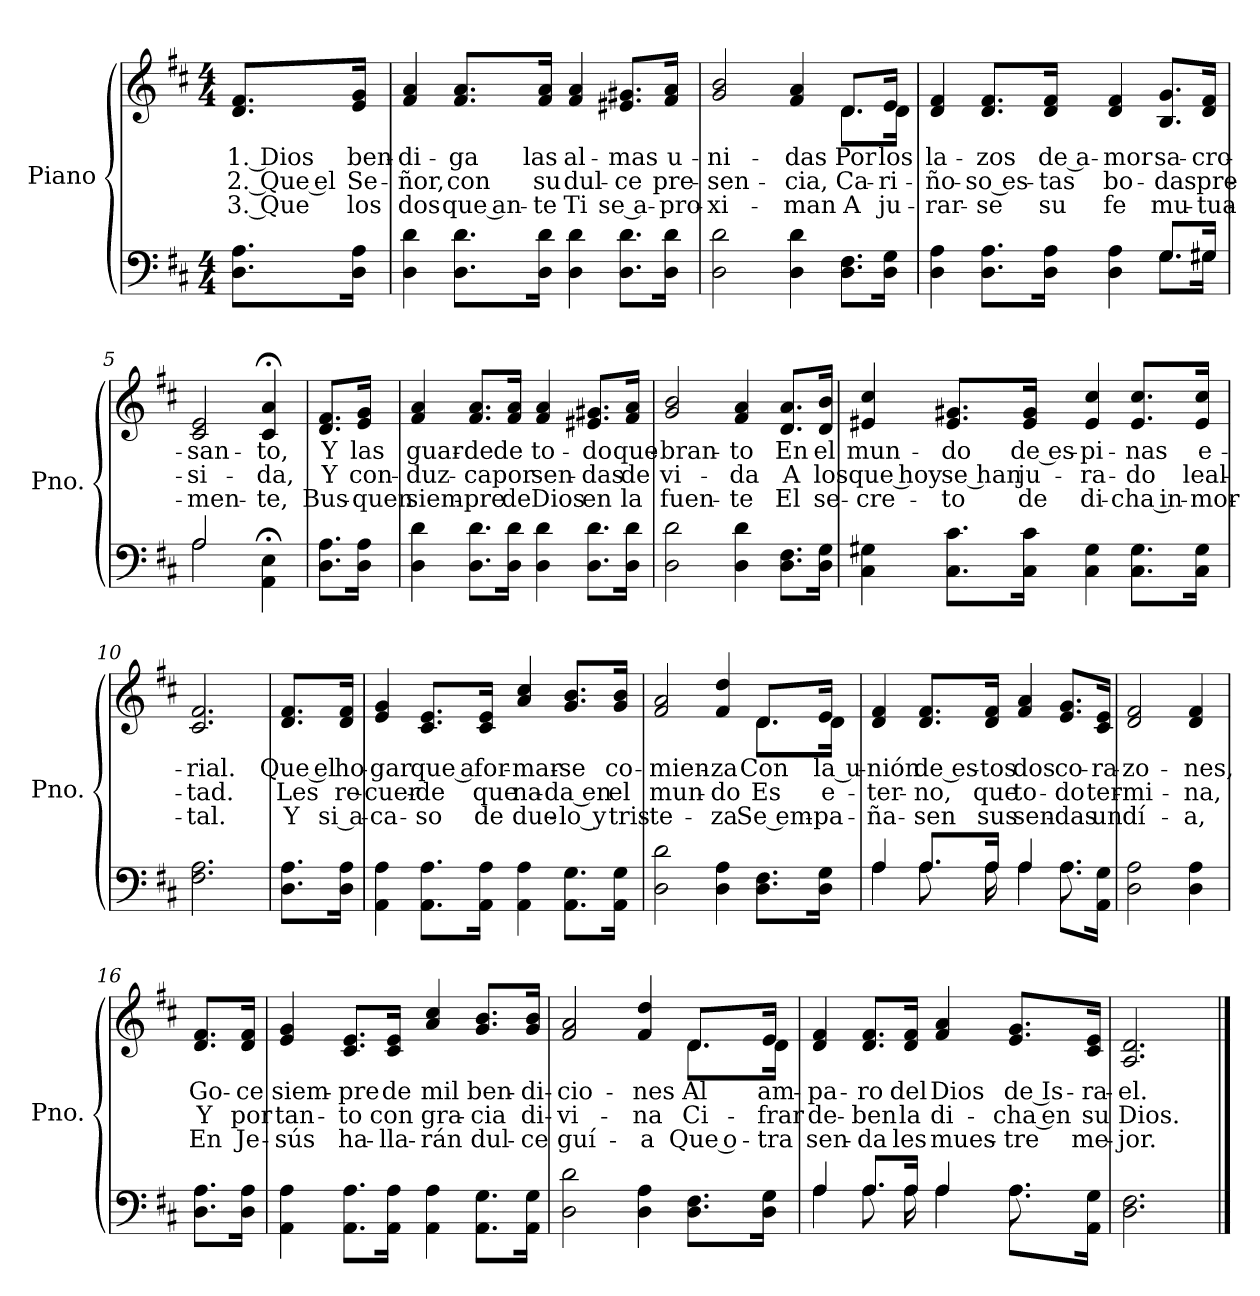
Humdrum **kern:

**kern	**kern	**text	**text	**text
*part1	*part1	*part1	*part1	*part1
*staff2	*staff1	*staff1	*staff1	*staff1
*I"Piano	*	*	*	*
*I'Pno.	*	*	*	*
*stria5	*stria5	*	*	*
*clefF4	*clefG2	*	*	*
*k[f#c#]	*k[f#c#]	*	*	*
*M4/4	*M4/4	*	*	*
=1	=1	=1	=1	=1
!	!	!LO:LY:b	!LO:LY:b	!LO:LY:b
8.D\ 8.A\L	8.d/ 8.f#/L	1. Dios	2. Que el	3. Que
!	!	!LO:LY:b	!LO:LY:b	!LO:LY:b
16D\ 16A\Jk	16e/ 16g/Jk	ben-	Se-	los
=2	=2	=2	=2	=2
!	!	!LO:LY:b	!LO:LY:b	!LO:LY:b
4D\ 4d\	4f#/ 4a/	-di-	-ñor,	dos
!	!	!LO:LY:b	!LO:LY:b	!LO:LY:b
8.D\ 8.d\L	8.f#/ 8.a/L	-ga	con	que an-
!	!	!LO:LY:b	!LO:LY:b	!LO:LY:b
16D\ 16d\Jk	16f#/ 16a/Jk	las	su	-te
!	!	!LO:LY:b	!LO:LY:b	!LO:LY:b
4D\ 4d\	4f#/ 4a/	al-	dul-	Ti
!	!	!LO:LY:b	!LO:LY:b	!LO:LY:b
8.D\ 8.d\L	8.e#X/ 8.g#X/L	-mas	-ce	se a-
!	!	!LO:LY:b	!LO:LY:b	!LO:LY:b
16D\ 16d\Jk	16f#/ 16a/Jk	u-	pre-	-pro-
=3	=3	=3	=3	=3
!	!	!LO:LY:b	!LO:LY:b	!LO:LY:b
*	*^	*	*	*
2D\ 2d\	2g/ 2b/	2.ryy	-ni-	-sen-	-xi-
!	!	!	!LO:LY:b	!LO:LY:b	!LO:LY:b
4D\ 4d\	4f#/ 4a/	.	-das	-cia,	-man
!	!	!	!LO:LY:b	!LO:LY:b	!LO:LY:b
8.D\ 8.F#\L	8.d/L	8.d\L	Por	Ca-	A
!	!	!	!LO:LY:b	!LO:LY:b	!LO:LY:b
16D\ 16G\Jk	16e/Jk	16d\Jk	los	-ri-	ju-
=4	=4	=4	=4	=4	=4
*^	*	*	*	*	*
!	!	!	!	!LO:LY:b	!LO:LY:b	!LO:LY:b
*	*	*v	*v	*	*	*
4D\ 4A\	2.ryy	4d/ 4f#/	la-	-ño-	-rar-
!	!	!	!LO:LY:b	!LO:LY:b	!LO:LY:b
8.D\ 8.A\L	.	8.d/ 8.f#/L	-zos	-so es-	-se
!	!	!	!LO:LY:b	!LO:LY:b	!LO:LY:b
16D\ 16A\Jk	.	16d/ 16f#/Jk	de a-	-tas	su
!	!	!	!LO:LY:b	!LO:LY:b	!LO:LY:b
4D\ 4A\	.	4d/ 4f#/	-mor	bo-	fe
!	!	!	!LO:LY:b	!LO:LY:b	!LO:LY:b
8.G/L	8.G\L	8.B/ 8.g/L	sa-	-das	mu-
!	!	!	!LO:LY:b	!LO:LY:b	!LO:LY:b
16G#X/Jk	16G#\Jk	16d/ 16f#/Jk	-cro-	pre-	-tua-
=5	=5	=5	=5	=5	=5
!	!	!	!LO:LY:b	!LO:LY:b	!LO:LY:b
2A/	2A\	2c#/ 2e/	-san-	-si-	-men-
!	!	!	!LO:LY:b	!LO:LY:b	!LO:LY:b
4AA\;< 4E\;<	4ryy	4c#/;< 4a/;<	-to,	-da,	-te,
!!LO:LB:g=z
=6	=6	=6	=6	=6	=6
!	!	!	!LO:LY:b	!LO:LY:b	!LO:LY:b
*v	*v	*	*	*	*
8.D\ 8.A\L	8.d/ 8.f#/L	Y	Y	Bus-
!	!	!LO:LY:b	!LO:LY:b	!LO:LY:b
16D\ 16A\Jk	16e/ 16g/Jk	las	con-	-quen
=7	=7	=7	=7	=7
!	!	!LO:LY:b	!LO:LY:b	!LO:LY:b
4D\ 4d\	4f#/ 4a/	guar-	-duz-	siem-
!	!	!LO:LY:b	!LO:LY:b	!LO:LY:b
8.D\ 8.d\L	8.f#/ 8.a/L	-de	-ca	-pre
!	!	!LO:LY:b	!LO:LY:b	!LO:LY:b
16D\ 16d\Jk	16f#/ 16a/Jk	de	por	de
!	!	!LO:LY:b	!LO:LY:b	!LO:LY:b
4D\ 4d\	4f#/ 4a/	to-	sen-	Dios
!	!	!LO:LY:b	!LO:LY:b	!LO:LY:b
8.D\ 8.d\L	8.e#X/ 8.g#X/L	-do	-das	en
!	!	!LO:LY:b	!LO:LY:b	!LO:LY:b
16D\ 16d\Jk	16f#/ 16a/Jk	que-	de	la
=8	=8	=8	=8	=8
!	!	!LO:LY:b	!LO:LY:b	!LO:LY:b
2D\ 2d\	2g/ 2b/	-bran-	vi-	fuen-
!	!	!LO:LY:b	!LO:LY:b	!LO:LY:b
4D\ 4d\	4f#/ 4a/	-to	-da	-te
!	!	!LO:LY:b	!LO:LY:b	!LO:LY:b
8.D\ 8.F#\L	8.d/ 8.a/L	En	A	El
!	!	!LO:LY:b	!LO:LY:b	!LO:LY:b
16D\ 16G\Jk	16d/ 16b/Jk	el	los	se-
=9	=9	=9	=9	=9
!	!	!LO:LY:b	!LO:LY:b	!LO:LY:b
4C#\ 4G#X\	4e#X/ 4cc#/	mun-	que hoy	-cre-
!	!	!LO:LY:b	!LO:LY:b	!LO:LY:b
8.C#\ 8.c#\L	8.e#/ 8.g#X/L	-do	se han	-to
!	!	!LO:LY:b	!LO:LY:b	!LO:LY:b
16C#\ 16c#\Jk	16e#/ 16g#/Jk	de es-	ju-	de
!	!	!LO:LY:b	!LO:LY:b	!LO:LY:b
4C#\ 4G#\	4e#/ 4cc#/	-pi-	-ra-	di-
!	!	!LO:LY:b	!LO:LY:b	!LO:LY:b
8.C#\ 8.G#\L	8.e#/ 8.cc#/L	-nas	-do	-cha in-
!	!	!LO:LY:b	!LO:LY:b	!LO:LY:b
16C#\ 16G#\Jk	16e#/ 16cc#/Jk	e-	leal-	-mor-
=10	=10	=10	=10	=10
!	!	!LO:LY:b	!LO:LY:b	!LO:LY:b
2.F#\ 2.A\	2.c#/ 2.f#/	-rial.	-tad.	-tal.
!!LO:LB:g=z
=11	=11	=11	=11	=11
!	!	!LO:LY:b	!LO:LY:b	!LO:LY:b
8.D\ 8.A\L	8.d/ 8.f#/L	Que el	Les	Y
!	!	!LO:LY:b	!LO:LY:b	!LO:LY:b
16D\ 16A\Jk	16d/ 16f#/Jk	ho-	re-	si a-
=12	=12	=12	=12	=12
!	!	!LO:LY:b	!LO:LY:b	!LO:LY:b
4AA\ 4A\	4e/ 4g/	-gar	-cuer-	-ca-
!	!	!LO:LY:b	!LO:LY:b	!LO:LY:b
8.AA\ 8.A\L	8.c#/ 8.e/L	que a	-de	-so
!	!	!LO:LY:b	!LO:LY:b	!LO:LY:b
16AA\ 16A\Jk	16c#/ 16e/Jk	for-	que	de
!	!	!LO:LY:b	!LO:LY:b	!LO:LY:b
4AA\ 4A\	4a/ 4cc#/	-mar-	na-	due-
!	!	!LO:LY:b	!LO:LY:b	!LO:LY:b
8.AA\ 8.G\L	8.g/ 8.b/L	-se	-da en	-lo y
!	!	!LO:LY:b	!LO:LY:b	!LO:LY:b
16AA\ 16G\Jk	16g/ 16b/Jk	co-	el	tris-
=13	=13	=13	=13	=13
!	!	!LO:LY:b	!LO:LY:b	!LO:LY:b
*	*^	*	*	*
2D\ 2d\	2f#/ 2a/	2.ryy	-mien-	mun-	-te-
!	!	!	!LO:LY:b	!LO:LY:b	!LO:LY:b
4D\ 4A\	4f#/ 4dd/	.	-za	-do	-za
!	!	!	!LO:LY:b	!LO:LY:b	!LO:LY:b
8.D\ 8.F#\L	8.d/L	8.d\L	Con	Es	Se em-
!	!	!	!LO:LY:b	!LO:LY:b	!LO:LY:b
16D\ 16G\Jk	16e/Jk	16d\Jk	la u-	e-	-pa-
=14	=14	=14	=14	=14	=14
*^	*	*	*	*	*
!	!	!	!	!LO:LY:b	!LO:LY:b	!LO:LY:b
*	*	*v	*v	*	*	*
4A/	4A\	4d/ 4f#/	-nión	-ter-	-ña-
!	!	!	!LO:LY:b	!LO:LY:b	!LO:LY:b
8.A/L	8.A\	8.d/ 8.f#/L	de es-	-no,	-sen
!	!	!	!LO:LY:b	!LO:LY:b	!LO:LY:b
16A/Jk	16A\	16d/ 16f#/Jk	-tos	que	sus
!	!	!	!LO:LY:b	!LO:LY:b	!LO:LY:b
4A/	4A\	4f#/ 4a/	dos	to-	sen-
!	!	!	!LO:LY:b	!LO:LY:b	!LO:LY:b
8.A\L	8.A\	8.e/ 8.g/L	co-	-do	-das
!	!	!	!LO:LY:b	!LO:LY:b	!LO:LY:b
16AA\ 16G\Jk	16ryy	16c#/ 16e/Jk	-ra-	ter-	un
=15	=15	=15	=15	=15	=15
!	!	!	!LO:LY:b	!LO:LY:b	!LO:LY:b
*v	*v	*	*	*	*
2D\ 2A\	2d/ 2f#/	-zo-	-mi-	dí-
!	!	!LO:LY:b	!LO:LY:b	!LO:LY:b
4D\ 4A\	4d/ 4f#/	-nes,	-na,	-a,
!!LO:LB:g=z
=16	=16	=16	=16	=16
!	!	!LO:LY:b	!LO:LY:b	!LO:LY:b
8.D\ 8.A\L	8.d/ 8.f#/L	Go-	Y	En
!	!	!LO:LY:b	!LO:LY:b	!LO:LY:b
16D\ 16A\Jk	16d/ 16f#/Jk	-ce	por	Je-
=17	=17	=17	=17	=17
!	!	!LO:LY:b	!LO:LY:b	!LO:LY:b
4AA\ 4A\	4e/ 4g/	siem-	tan-	-sús
!	!	!LO:LY:b	!LO:LY:b	!LO:LY:b
8.AA\ 8.A\L	8.c#/ 8.e/L	-pre	-to	ha-
!	!	!LO:LY:b	!LO:LY:b	!LO:LY:b
16AA\ 16A\Jk	16c#/ 16e/Jk	de	con	-lla-
!	!	!LO:LY:b	!LO:LY:b	!LO:LY:b
4AA\ 4A\	4a/ 4cc#/	mil	gra-	-rán
!	!	!LO:LY:b	!LO:LY:b	!LO:LY:b
8.AA\ 8.G\L	8.g/ 8.b/L	ben-	-cia	dul-
!	!	!LO:LY:b	!LO:LY:b	!LO:LY:b
16AA\ 16G\Jk	16g/ 16b/Jk	-di-	di-	-ce
=18	=18	=18	=18	=18
!	!	!LO:LY:b	!LO:LY:b	!LO:LY:b
*	*^	*	*	*
2D\ 2d\	2f#/ 2a/	2.ryy	-cio-	-vi-	guí-
!	!	!	!LO:LY:b	!LO:LY:b	!LO:LY:b
4D\ 4A\	4f#/ 4dd/	.	-nes	-na	-a
!	!	!	!LO:LY:b	!LO:LY:b	!LO:LY:b
8.D\ 8.F#\L	8.d/L	8.d\L	Al	Ci-	Que o-
!	!	!	!LO:LY:b	!LO:LY:b	!LO:LY:b
16D\ 16G\Jk	16e/Jk	16d\Jk	am-	-frar	-tra
=19	=19	=19	=19	=19	=19
*^	*	*	*	*	*
!	!	!	!	!LO:LY:b	!LO:LY:b	!LO:LY:b
*	*	*v	*v	*	*	*
4A/	4A\	4d/ 4f#/	-pa-	de-	sen-
!	!	!	!LO:LY:b	!LO:LY:b	!LO:LY:b
8.A/L	8.A\	8.d/ 8.f#/L	-ro	-ben	-da
!	!	!	!LO:LY:b	!LO:LY:b	!LO:LY:b
16A/Jk	16A\	16d/ 16f#/Jk	del	la	les
!	!	!	!LO:LY:b	!LO:LY:b	!LO:LY:b
4A/	4A\	4f#/ 4a/	Dios	di-	mues-
!	!	!	!LO:LY:b	!LO:LY:b	!LO:LY:b
8.A\L	8.A\	8.e/ 8.g/L	de Is-	-cha en	-tre
!	!	!	!LO:LY:b	!LO:LY:b	!LO:LY:b
16AA\ 16G\Jk	16ryy	16c#/ 16e/Jk	-ra-	su	me-
=20	=20	=20	=20	=20	=20
!	!	!	!LO:LY:b	!LO:LY:b	!LO:LY:b
*v	*v	*	*	*	*
2.D\ 2.F#\	2.A/ 2.d/	-el.	Dios.	-jor.
==	==	==	==	==
*-	*-	*-	*-	*-
